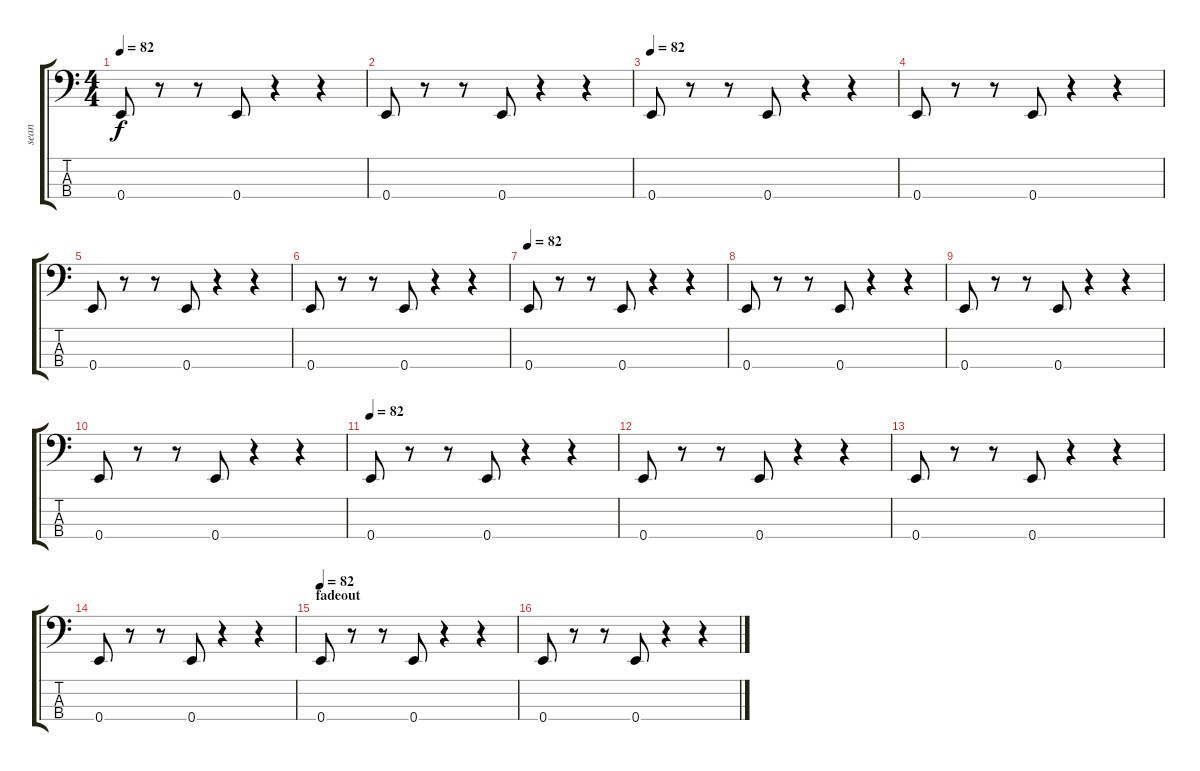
\track ("sean" "sean") {instrument electricbassfinger}
\staff {score tabs}
\tuning (G2 D2 A1 E1) {hide}
\ts (4 4)
\tempo 82
\clef f4
\ks c
0.4.8{dy f} r.8 r.8 0.4.8 r.4 r.4 |
0.4.8 r.8 r.8 0.4.8 r.4 r.4 |
\tempo 82
0.4.8 r.8 r.8 0.4.8 r.4 r.4 |
0.4.8 r.8 r.8 0.4.8 r.4 r.4 |
0.4.8 r.8 r.8 0.4.8 r.4 r.4 |
0.4.8 r.8 r.8 0.4.8 r.4 r.4 |
\tempo 82
0.4.8 r.8 r.8 0.4.8 r.4 r.4 |
0.4.8 r.8 r.8 0.4.8 r.4 r.4 |
0.4.8 r.8 r.8 0.4.8 r.4 r.4 |
0.4.8 r.8 r.8 0.4.8 r.4 r.4 |
\tempo 82
0.4.8 r.8 r.8 0.4.8 r.4 r.4 |
0.4.8 r.8 r.8 0.4.8 r.4 r.4 |
0.4.8 r.8 r.8 0.4.8 r.4 r.4 |
0.4.8 r.8 r.8 0.4.8 r.4 r.4 |
\section ("" "fadeout")
\tempo 82
0.4.8 r.8 r.8 0.4.8 r.4 r.4 |
0.4.8 r.8 r.8 0.4.8 r.4 r.4
